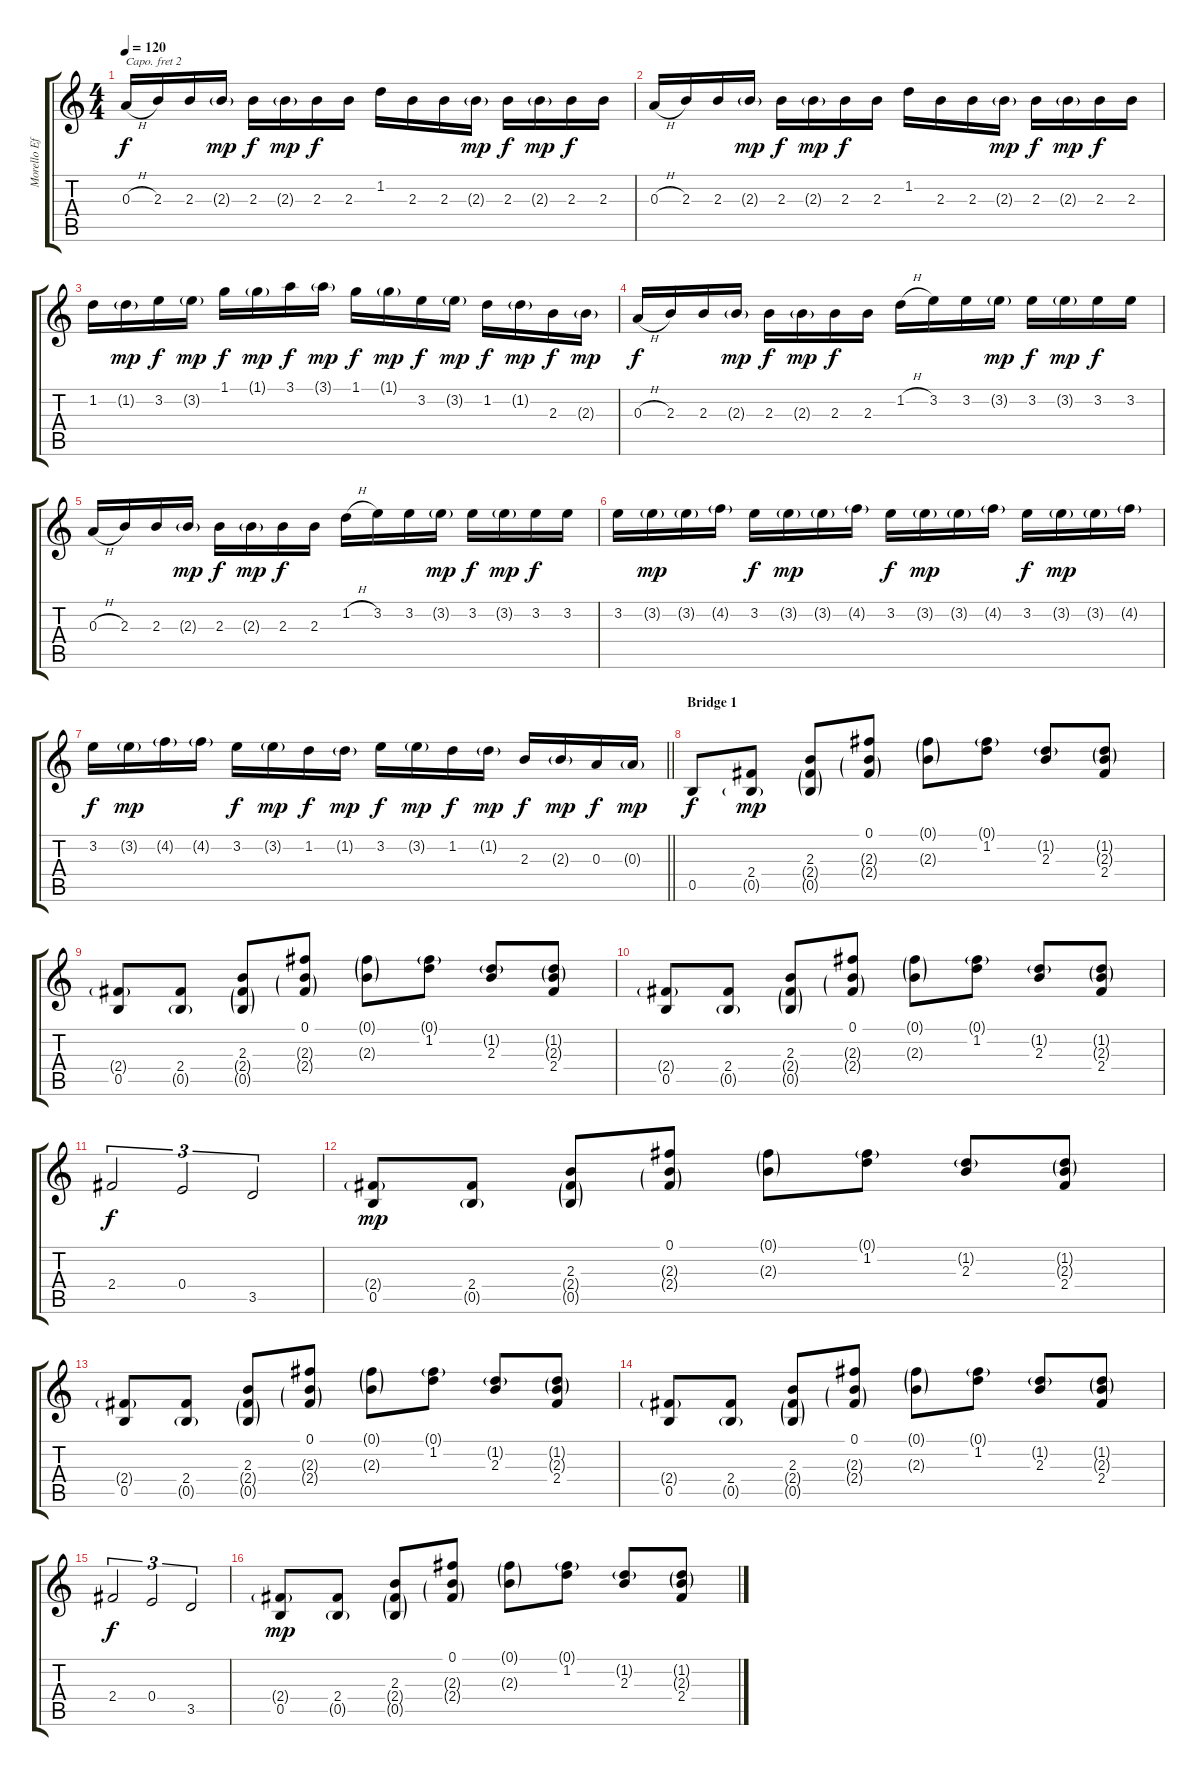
\track ("Morello Effects" "Morello Ef") {instrument electricguitarclean}
\staff {score tabs}
\capo 2
\tuning (E4 B3 G3 D3 A2 E2) {hide}
\ts (4 4)
\tempo 120
\clef g2
\ks c
0.3{h}.16{dy f} 2.3.16 2.3.16 2.3{g}.16{dy mp} 2.3.16{dy f} 2.3{g}.16{dy mp} 2.3.16{dy f} 2.3.16 1.2.16 2.3.16 2.3.16 2.3{g}.16{dy mp} 2.3.16{dy f} 2.3{g}.16{dy mp} 2.3.16{dy f} 2.3.16 |
0.3{h}.16 2.3.16 2.3.16 2.3{g}.16{dy mp} 2.3.16{dy f} 2.3{g}.16{dy mp} 2.3.16{dy f} 2.3.16 1.2.16 2.3.16 2.3.16 2.3{g}.16{dy mp} 2.3.16{dy f} 2.3{g}.16{dy mp} 2.3.16{dy f} 2.3.16 |
1.2.16 1.2{g}.16{dy mp} 3.2.16{dy f} 3.2{g}.16{dy mp} 1.1.16{dy f} 1.1{g}.16{dy mp} 3.1.16{dy f} 3.1{g}.16{dy mp} 1.1.16{dy f} 1.1{g}.16{dy mp} 3.2.16{dy f} 3.2{g}.16{dy mp} 1.2.16{dy f} 1.2{g}.16{dy mp} 2.3.16{dy f} 2.3{g}.16{dy mp} |
0.3{h}.16{dy f} 2.3.16 2.3.16 2.3{g}.16{dy mp} 2.3.16{dy f} 2.3{g}.16{dy mp} 2.3.16{dy f} 2.3.16 1.2{h}.16 3.2.16 3.2.16 3.2{g}.16{dy mp} 3.2.16{dy f} 3.2{g}.16{dy mp} 3.2.16{dy f} 3.2.16 |
0.3{h}.16 2.3.16 2.3.16 2.3{g}.16{dy mp} 2.3.16{dy f} 2.3{g}.16{dy mp} 2.3.16{dy f} 2.3.16 1.2{h}.16 3.2.16 3.2.16 3.2{g}.16{dy mp} 3.2.16{dy f} 3.2{g}.16{dy mp} 3.2.16{dy f} 3.2.16 |
3.2.16 3.2{g}.16{dy mp} 3.2{g}.16 4.2{g}.16 3.2.16{dy f} 3.2{g}.16{dy mp} 3.2{g}.16 4.2{g}.16 3.2.16{dy f} 3.2{g}.16{dy mp} 3.2{g}.16 4.2{g}.16 3.2.16{dy f} 3.2{g}.16{dy mp} 3.2{g}.16 4.2{g}.16 |
\barLineRight lightlight
3.2.16{dy f} 3.2{g}.16{dy mp} 4.2{g}.16 4.2{g}.16 3.2.16{dy f} 3.2{g}.16{dy mp} 1.2.16{dy f} 1.2{g}.16{dy mp} 3.2.16{dy f} 3.2{g}.16{dy mp} 1.2.16{dy f} 1.2{g}.16{dy mp} 2.3.16{dy f} 2.3{g}.16{dy mp} 0.3.16{dy f} 0.3{g}.16{dy mp} |
\section ("" "Bridge 1")
0.5.8{dy f instrument electricguitarclean} (2.4 0.5{g}).8{dy mp} (2.3 2.4{g} 0.5{g}).8 (0.1 2.3{g} 2.4{g}).8 (0.1{g} 2.3{g}).8 (0.1{g} 1.2).8 (1.2{g} 2.3).8 (1.2{g} 2.3{g} 2.4).8 |
(2.4{g} 0.5).8{instrument electricguitarclean} (2.4 0.5{g}).8 (2.3 2.4{g} 0.5{g}).8 (0.1 2.3{g} 2.4{g}).8 (0.1{g} 2.3{g}).8 (0.1{g} 1.2).8 (1.2{g} 2.3).8 (1.2{g} 2.3{g} 2.4).8 |
(2.4{g} 0.5).8{instrument electricguitarclean} (2.4 0.5{g}).8 (2.3 2.4{g} 0.5{g}).8 (0.1 2.3{g} 2.4{g}).8 (0.1{g} 2.3{g}).8 (0.1{g} 1.2).8 (1.2{g} 2.3).8 (1.2{g} 2.3{g} 2.4).8 |
2.4.2{tu (3 2) dy f volume 13 instrument distortionguitar} 0.4.2{tu (3 2)} 3.5.2{tu (3 2)} |
(2.4{g} 0.5).8{dy mp instrument electricguitarclean} (2.4 0.5{g}).8 (2.3 2.4{g} 0.5{g}).8 (0.1 2.3{g} 2.4{g}).8 (0.1{g} 2.3{g}).8 (0.1{g} 1.2).8 (1.2{g} 2.3).8 (1.2{g} 2.3{g} 2.4).8 |
(2.4{g} 0.5).8{instrument electricguitarclean} (2.4 0.5{g}).8 (2.3 2.4{g} 0.5{g}).8 (0.1 2.3{g} 2.4{g}).8 (0.1{g} 2.3{g}).8 (0.1{g} 1.2).8 (1.2{g} 2.3).8 (1.2{g} 2.3{g} 2.4).8 |
(2.4{g} 0.5).8{instrument electricguitarclean} (2.4 0.5{g}).8 (2.3 2.4{g} 0.5{g}).8 (0.1 2.3{g} 2.4{g}).8 (0.1{g} 2.3{g}).8 (0.1{g} 1.2).8 (1.2{g} 2.3).8 (1.2{g} 2.3{g} 2.4).8 |
2.4.2{tu (3 2) dy f volume 12 instrument distortionguitar} 0.4.2{tu (3 2)} 3.5.2{tu (3 2)} |
(2.4{g} 0.5).8{dy mp volume 8 instrument electricguitarclean} (2.4 0.5{g}).8 (2.3 2.4{g} 0.5{g}).8 (0.1 2.3{g} 2.4{g}).8 (0.1{g} 2.3{g}).8 (0.1{g} 1.2).8 (1.2{g} 2.3).8 (1.2{g} 2.3{g} 2.4).8
